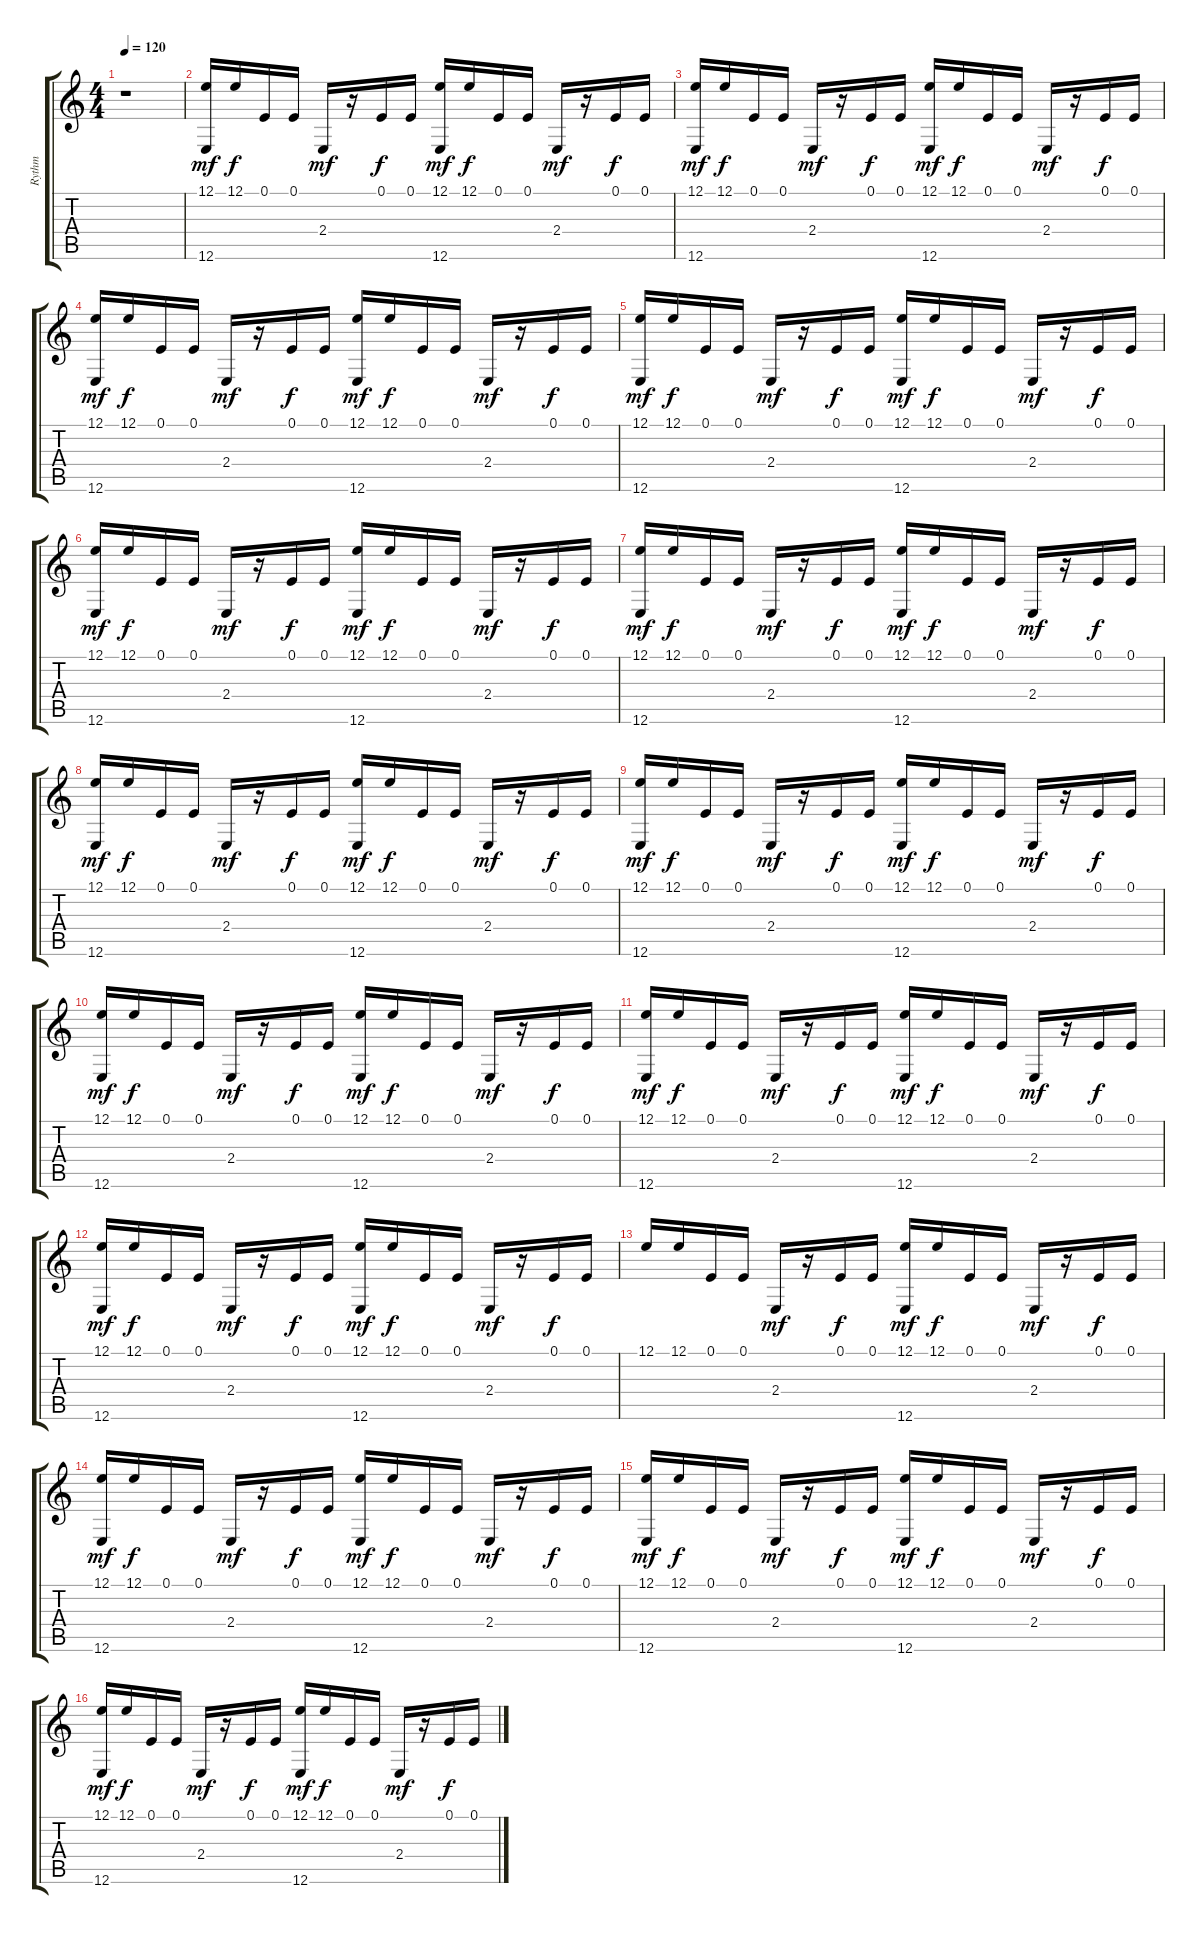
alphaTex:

\track ("Rythm" "Rythm") {instrument pad1newage}
\staff {score tabs}
\tuning (E4 B3 G3 D3 A2 E2) {hide}
\ts (4 4)
\tempo 120
\clef g2
\ks c
r.1{dy mf instrument pad1newage} |
(12.1 12.6).16 12.1.16{dy f} 0.1.16 0.1.16 2.4.16{dy mf} r.16 0.1.16{dy f} 0.1.16 (12.1 12.6).16{dy mf} 12.1.16{dy f} 0.1.16 0.1.16 2.4.16{dy mf} r.16 0.1.16{dy f} 0.1.16 |
(12.1 12.6).16{dy mf} 12.1.16{dy f} 0.1.16 0.1.16 2.4.16{dy mf} r.16 0.1.16{dy f} 0.1.16 (12.1 12.6).16{dy mf} 12.1.16{dy f} 0.1.16 0.1.16 2.4.16{dy mf} r.16 0.1.16{dy f} 0.1.16 |
(12.1 12.6).16{dy mf} 12.1.16{dy f} 0.1.16 0.1.16 2.4.16{dy mf} r.16 0.1.16{dy f} 0.1.16 (12.1 12.6).16{dy mf} 12.1.16{dy f} 0.1.16 0.1.16 2.4.16{dy mf} r.16 0.1.16{dy f} 0.1.16 |
(12.1 12.6).16{dy mf} 12.1.16{dy f} 0.1.16 0.1.16 2.4.16{dy mf} r.16 0.1.16{dy f} 0.1.16 (12.1 12.6).16{dy mf} 12.1.16{dy f} 0.1.16 0.1.16 2.4.16{dy mf} r.16 0.1.16{dy f} 0.1.16 |
(12.1 12.6).16{dy mf} 12.1.16{dy f} 0.1.16 0.1.16 2.4.16{dy mf} r.16 0.1.16{dy f} 0.1.16 (12.1 12.6).16{dy mf} 12.1.16{dy f} 0.1.16 0.1.16 2.4.16{dy mf} r.16 0.1.16{dy f} 0.1.16 |
(12.1 12.6).16{dy mf} 12.1.16{dy f} 0.1.16 0.1.16 2.4.16{dy mf} r.16 0.1.16{dy f} 0.1.16 (12.1 12.6).16{dy mf} 12.1.16{dy f} 0.1.16 0.1.16 2.4.16{dy mf} r.16 0.1.16{dy f} 0.1.16 |
(12.1 12.6).16{dy mf} 12.1.16{dy f} 0.1.16 0.1.16 2.4.16{dy mf} r.16 0.1.16{dy f} 0.1.16 (12.1 12.6).16{dy mf} 12.1.16{dy f} 0.1.16 0.1.16 2.4.16{dy mf} r.16 0.1.16{dy f} 0.1.16 |
(12.1 12.6).16{dy mf} 12.1.16{dy f} 0.1.16 0.1.16 2.4.16{dy mf} r.16 0.1.16{dy f} 0.1.16 (12.1 12.6).16{dy mf} 12.1.16{dy f} 0.1.16 0.1.16 2.4.16{dy mf} r.16 0.1.16{dy f} 0.1.16 |
(12.1 12.6).16{dy mf} 12.1.16{dy f} 0.1.16 0.1.16 2.4.16{dy mf} r.16 0.1.16{dy f} 0.1.16 (12.1 12.6).16{dy mf} 12.1.16{dy f} 0.1.16 0.1.16 2.4.16{dy mf} r.16 0.1.16{dy f} 0.1.16 |
(12.1 12.6).16{dy mf} 12.1.16{dy f} 0.1.16 0.1.16 2.4.16{dy mf} r.16 0.1.16{dy f} 0.1.16 (12.1 12.6).16{dy mf} 12.1.16{dy f} 0.1.16 0.1.16 2.4.16{dy mf} r.16 0.1.16{dy f} 0.1.16 |
(12.1 12.6).16{dy mf} 12.1.16{dy f} 0.1.16 0.1.16 2.4.16{dy mf} r.16 0.1.16{dy f} 0.1.16 (12.1 12.6).16{dy mf} 12.1.16{dy f} 0.1.16 0.1.16 2.4.16{dy mf} r.16 0.1.16{dy f} 0.1.16 |
12.1.16 12.1.16 0.1.16 0.1.16 2.4.16{dy mf} r.16 0.1.16{dy f} 0.1.16 (12.1 12.6).16{dy mf} 12.1.16{dy f} 0.1.16 0.1.16 2.4.16{dy mf} r.16 0.1.16{dy f} 0.1.16 |
(12.1 12.6).16{dy mf} 12.1.16{dy f} 0.1.16 0.1.16 2.4.16{dy mf} r.16 0.1.16{dy f} 0.1.16 (12.1 12.6).16{dy mf} 12.1.16{dy f} 0.1.16 0.1.16 2.4.16{dy mf} r.16 0.1.16{dy f} 0.1.16 |
(12.1 12.6).16{dy mf} 12.1.16{dy f} 0.1.16 0.1.16 2.4.16{dy mf} r.16 0.1.16{dy f} 0.1.16 (12.1 12.6).16{dy mf} 12.1.16{dy f} 0.1.16 0.1.16 2.4.16{dy mf} r.16 0.1.16{dy f} 0.1.16 |
(12.1 12.6).16{dy mf} 12.1.16{dy f} 0.1.16 0.1.16 2.4.16{dy mf} r.16 0.1.16{dy f} 0.1.16 (12.1 12.6).16{dy mf} 12.1.16{dy f} 0.1.16 0.1.16 2.4.16{dy mf} r.16 0.1.16{dy f} 0.1.16
